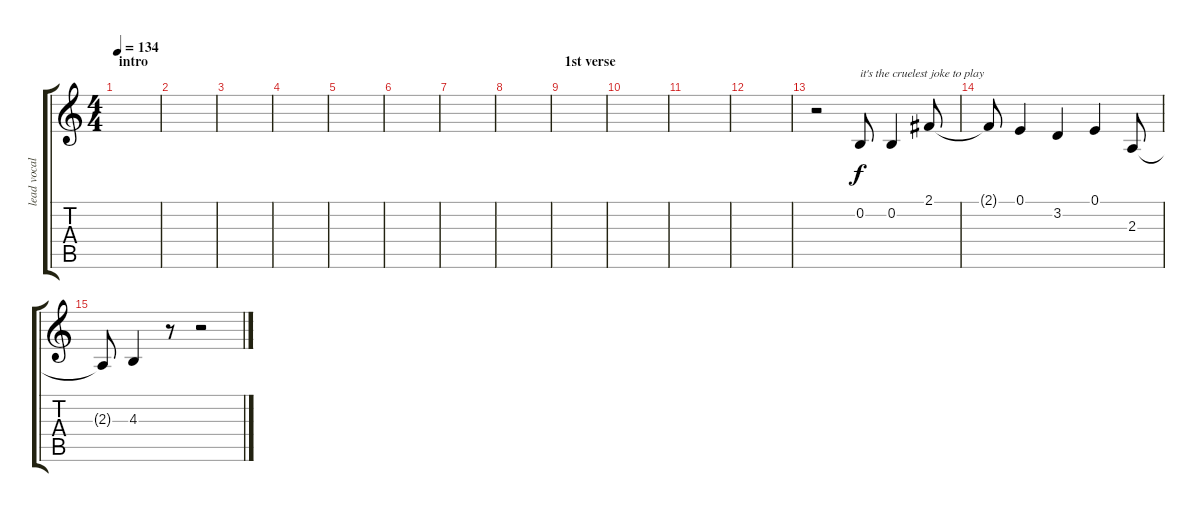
\track ("lead vocals" "lead vocal") {instrument synthvoice}
\staff {score tabs}
\tuning (E4 B3 G3 D3 A2 E2) {hide}
\ts (4 4)
\section ("" "intro")
\tempo 134
\clef g2
\ks c
|
|
|
|
|
|
|
|
\section ("" "1st verse")
|
|
|
|
\section ("" "")
r.2 0.2.8{txt "it's the cruelest joke to play"} 0.2.4 2.1.8 |
2.1{t}.8 0.1.4 3.2.4 0.1.4 2.3.8 |
2.3{t}.8 4.3.4 r.8 r.2
